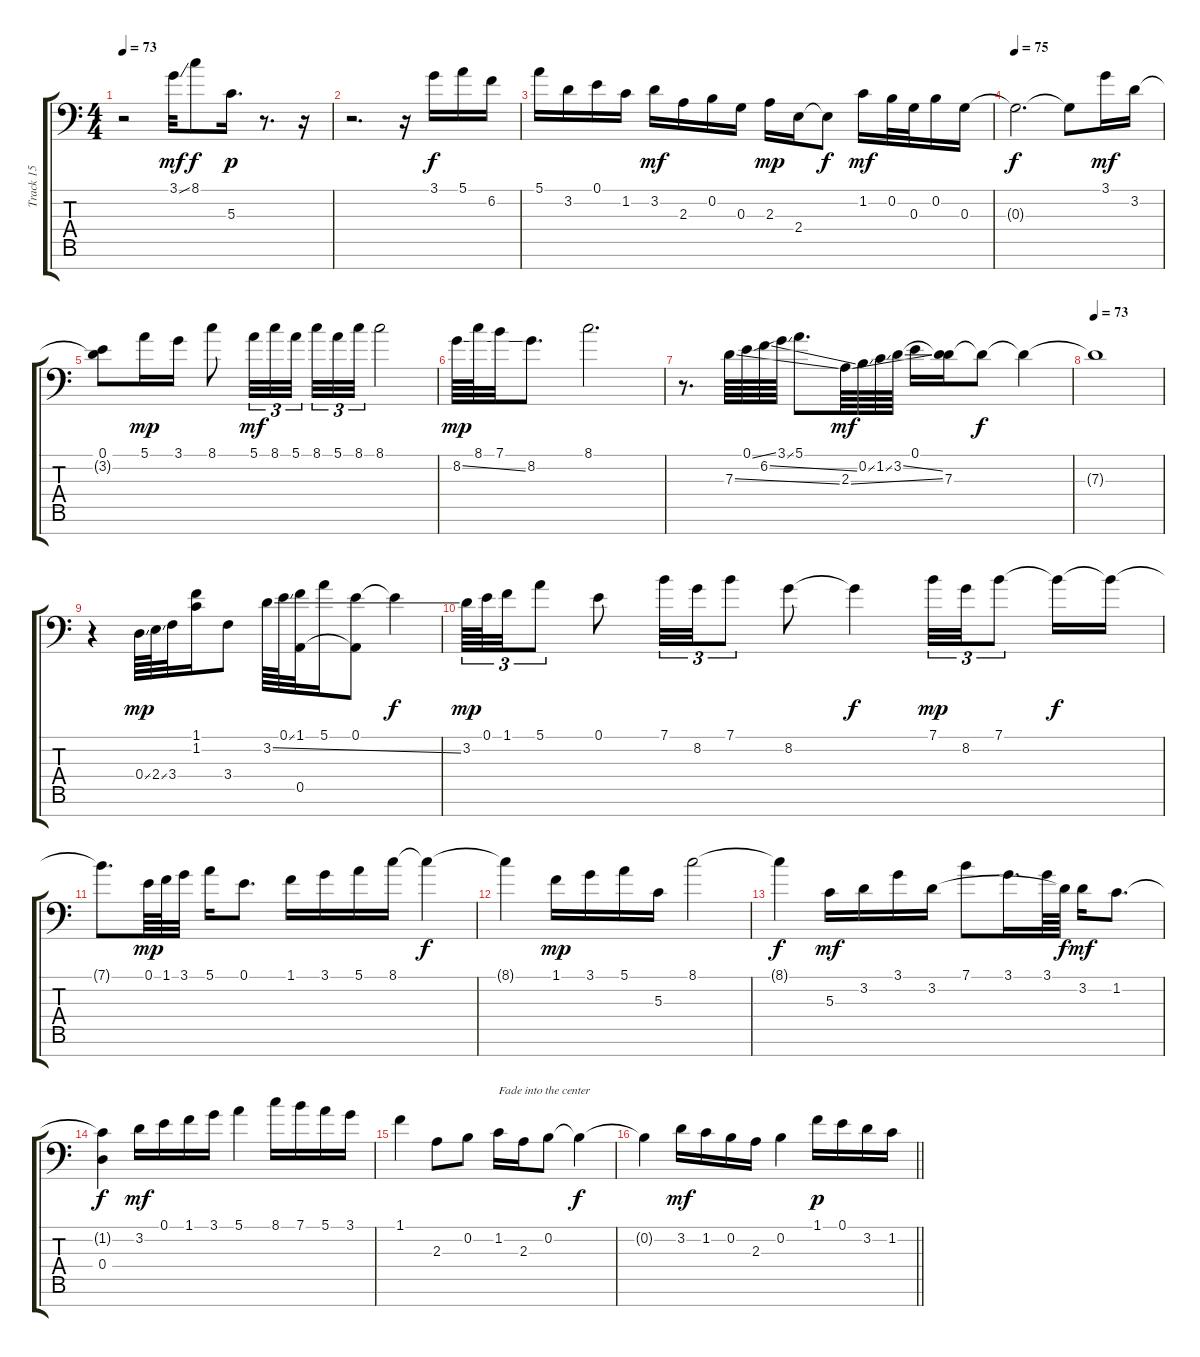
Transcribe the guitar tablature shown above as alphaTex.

\track ("Track 15" "Track 15") {instrument lead2sawtooth}
\staff {score tabs}
\tuning (E4 B3 G3 D3 A2 E2 C-1) {hide}
\ts (4 4)
\tempo 73
\clef f4
\ks c
r.2{dy f} 3.1{ss}.32{dy mf} 8.1.8{dy f} 5.3.16{d dy p} r.8{d} r.16 |
r.2{d} r.16 3.1.16{dy f} 5.1.16 6.2.16 |
5.1.16 3.2.16 0.1.16 1.2.16 3.2.16{dy mf} 2.3.16 0.2.16 0.3.16 2.3.16{dy mp} 2.4.16 2.4{t}.8{dy f} 1.2.16{dy mf} 0.2.32 0.3.32 0.2.16 0.3.16 |
\tempo 75
0.3{t}.2{d dy f} 0.3{t}.8 3.1.16{dy mf} 3.2.16 |
(0.1 3.2{t}).8 5.1.16{dy mp} 3.1.16 8.1.8 5.1.32{tu (3 2) dy mf} 8.1.32{tu (3 2)} 5.1.32{tu (3 2) beam splitsecondary} 8.1.32{tu (3 2)} 5.1.32{tu (3 2)} 8.1.32{tu (3 2)} 8.1.2 |
8.2{ss}.64{dy mp} 8.1.64 7.1.32 8.2.8{d} 8.1.2{d} |
r.8{d} 7.3{ss}.64 0.1{ss}.64 6.2{ss}.64 3.1{ss}.64 5.1.8{d} 2.3{ss}.64{dy mf} 0.2{ss}.64 1.2{ss}.64 3.2{ss}.64 0.1.16 (3.2{t} 7.3).16 7.3{t}.8{dy f} 7.3{t}.4 |
\tempo 73
7.3{t}.1 |
r.4 0.4{ss}.64{dy mp} 2.4{ss}.64 3.4.32 (1.1 1.2).16 3.4.8 3.2{ss}.64 0.1{ss}.64 (1.1 0.5).32 5.1.16 (0.1 0.5{t}).8 0.1{t}.4{dy f} |
3.2.64{tu (3 2) dy mp} 0.1.64{tu (3 2)} 1.1.32{tu (3 2)} 5.1.8{tu (3 2)} 0.1.8 7.1.32{tu (3 2)} 8.2.32{tu (3 2)} 7.1.8{tu (3 2)} 8.2.8 8.2{t}.4{dy f} 7.1.32{tu (3 2) dy mp} 8.2.32{tu (3 2)} 7.1.8{tu (3 2)} 7.1{t}.16{dy f} 7.1{t}.16 |
7.1{t}.8{d} 0.1.64{dy mp} 1.1.64 3.1.32 5.1.16 0.1.8{d} 1.1.16 3.1.16 5.1.16 8.1.16 8.1{t}.4{dy f} |
8.1{t}.4 1.1.16{dy mp} 3.1.16 5.1.16 5.3.16 8.1.2 |
8.1{t}.4{dy f} 5.3.16{dy mf} 3.2.16 3.1.16 3.2.16 7.1.8 3.1.16{d} 3.1.64 3.2{t}.64{dy f} 3.2.16{dy mf} 1.2.8{d} |
(1.2{t} 0.4).4{dy f} 3.2.16{dy mf} 0.1.16 1.1.16 3.1.16 5.1.4 8.1.16 7.1.16 5.1.16 3.1.16 |
1.1.4 2.3.8 0.2.8 1.2.16{txt "Fade into the center" balance 8} 2.3.16 0.2.8 0.2{t}.4{dy f} |
\barLineRight lightlight
0.2{t}.4 3.2.16{dy mf} 1.2.16 0.2.16 2.3.16 0.2.4 1.1.16{dy p} 0.1.16 3.2.16 1.2.16
